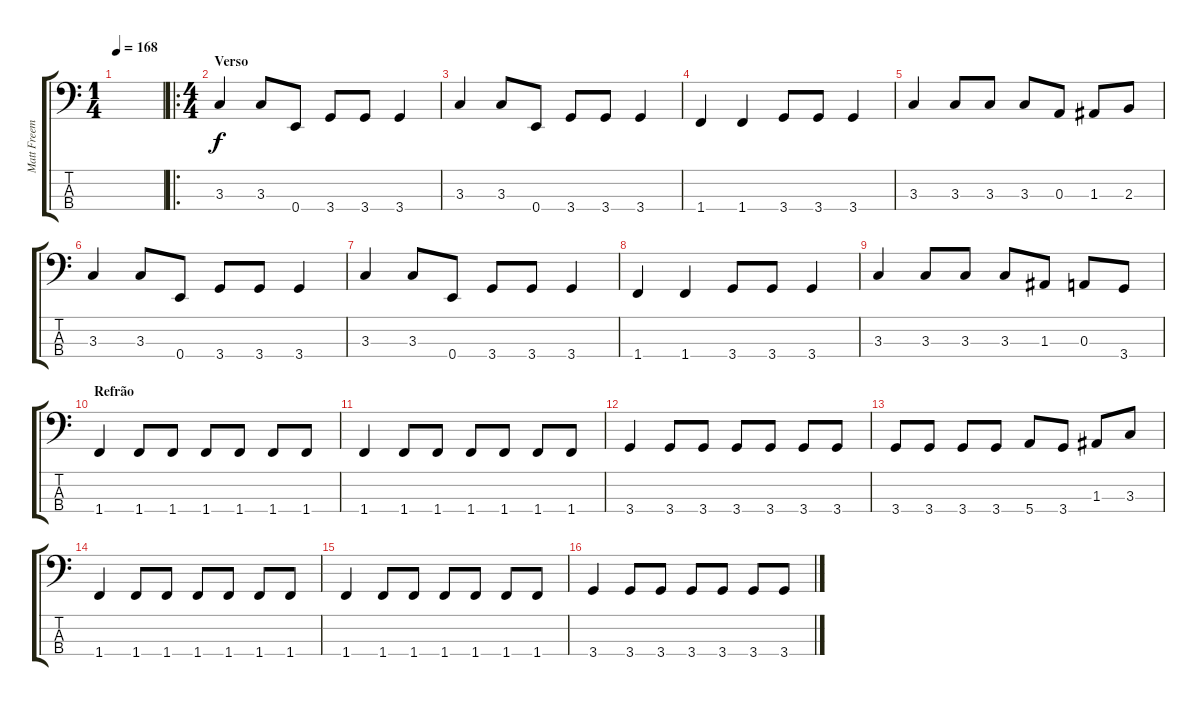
\track ("Matt Freeman" "Matt Freem") {instrument electricbasspick}
\staff {score tabs}
\tuning (G2 D2 A1 E1) {hide}
\ts (1 4)
\tempo 168
\clef f4
\ks c
|
\ro
\ts (4 4)
\section ("" "Verso")
3.3.4 3.3.8 0.4.8 3.4.8 3.4.8 3.4.4 |
3.3.4 3.3.8 0.4.8 3.4.8 3.4.8 3.4.4 |
1.4.4 1.4.4 3.4.8 3.4.8 3.4.4 |
3.3.4 3.3.8 3.3.8 3.3.8 0.3.8 1.3.8 2.3.8 |
3.3.4 3.3.8 0.4.8 3.4.8 3.4.8 3.4.4 |
3.3.4 3.3.8 0.4.8 3.4.8 3.4.8 3.4.4 |
1.4.4 1.4.4 3.4.8 3.4.8 3.4.4 |
3.3.4 3.3.8 3.3.8 3.3.8 1.3.8 0.3.8 3.4.8 |
\section ("" "Refrão")
1.4.4 1.4.8 1.4.8 1.4.8 1.4.8 1.4.8 1.4.8 |
1.4.4 1.4.8 1.4.8 1.4.8 1.4.8 1.4.8 1.4.8 |
3.4.4 3.4.8 3.4.8 3.4.8 3.4.8 3.4.8 3.4.8 |
3.4.8 3.4.8 3.4.8 3.4.8 5.4.8 3.4.8 1.3.8 3.3.8 |
1.4.4 1.4.8 1.4.8 1.4.8 1.4.8 1.4.8 1.4.8 |
1.4.4 1.4.8 1.4.8 1.4.8 1.4.8 1.4.8 1.4.8 |
3.4.4 3.4.8 3.4.8 3.4.8 3.4.8 3.4.8 3.4.8
